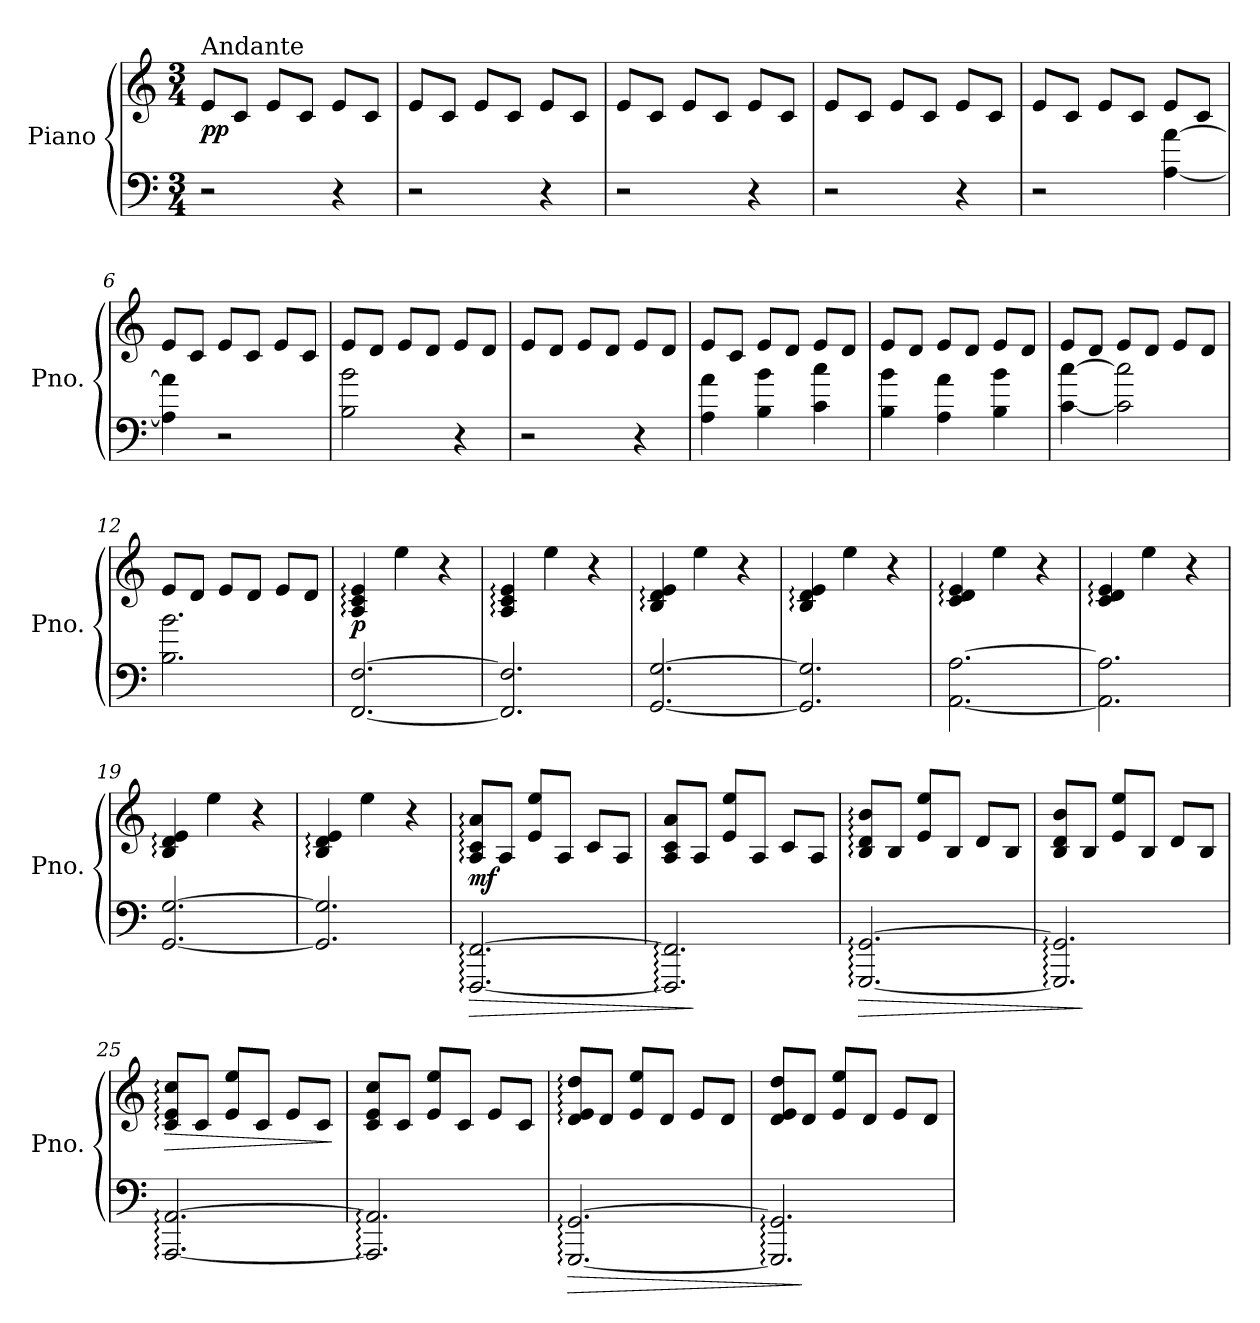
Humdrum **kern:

**kern	**kern	**dynam
*part1	*part1	*part1
*staff2	*staff1	*staff1/2
*I"Piano	*	*
*I'Pno.	*	*
*clefF4	*clefG2	*
*k[]	*k[]	*
*C:	*C:	*
*M3/4	*M3/4	*
=1	=1	=1
!	!LO:TX:a:t=Andante	!
!	!	!LO:DY:b
2r	8e/L	pp
.	8c/J	.
.	8e/L	.
.	8c/J	.
4r	8e/L	.
.	8c/J	.
=2	=2	=2
2r	8e/L	.
.	8c/J	.
.	8e/L	.
.	8c/J	.
4r	8e/L	.
.	8c/J	.
=3	=3	=3
2r	8e/L	.
.	8c/J	.
.	8e/L	.
.	8c/J	.
4r	8e/L	.
.	8c/J	.
=4	=4	=4
2r	8e/L	.
.	8c/J	.
.	8e/L	.
.	8c/J	.
4r	8e/L	.
.	8c/J	.
=5	=5	=5
2r	8e/L	.
.	8c/J	.
.	8e/L	.
.	8c/J	.
[4A\ [4a\	8e/L	.
.	8c/J	.
=6	=6	=6
4A\] 4a\]	8e/L	.
.	8c/J	.
2r	8e/L	.
.	8c/J	.
.	8e/L	.
.	8c/J	.
!!LO:LB:g=z
=7	=7	=7
2B\ 2b\	8e/L	.
.	8d/J	.
.	8e/L	.
.	8d/J	.
4r	8e/L	.
.	8d/J	.
=8	=8	=8
2r	8e/L	.
.	8d/J	.
.	8e/L	.
.	8d/J	.
4r	8e/L	.
.	8d/J	.
=9	=9	=9
4A\ 4a\	8e/L	.
.	8c/J	.
4B\ 4b\	8e/L	.
.	8d/J	.
4c\ 4cc\	8e/L	.
.	8d/J	.
=10	=10	=10
4B\ 4b\	8e/L	.
.	8d/J	.
4A\ 4a\	8e/L	.
.	8d/J	.
4B\ 4b\	8e/L	.
.	8d/J	.
=11	=11	=11
[4c\ [4cc\	8e/L	.
.	8d/J	.
2c\] 2cc\]	8e/L	.
.	8d/J	.
.	8e/L	.
.	8d/J	.
=12	=12	=12
2.B\ 2.b\	8e/L	.
.	8d/J	.
.	8e/L	.
.	8d/J	.
.	8e/L	.
.	8d/J	.
!!LO:LB:g=z
=13	=13	=13
!	!	!LO:DY:b
[2.FF/ [2.F/	4A/: 4c/: 4e/:	p
.	4ee\	.
.	4r	.
=14	=14	=14
2.FF/] 2.F/]	4A/: 4c/: 4e/:	.
.	4ee\	.
.	4r	.
=15	=15	=15
[2.GG/ [2.G/	4B/: 4d/: 4e/:	.
.	4ee\	.
.	4r	.
=16	=16	=16
2.GG/] 2.G/]	4B/: 4d/: 4e/:	.
.	4ee\	.
.	4r	.
=17	=17	=17
[2.AA\ [2.A\	4c/: 4d/: 4e/:	.
.	4ee\	.
.	4r	.
=18	=18	=18
2.AA\] 2.A\]	4c/: 4d/: 4e/:	.
.	4ee\	.
.	4r	.
=19	=19	=19
[2.GG/ [2.G/	4B/: 4d/: 4e/:	.
.	4ee\	.
.	4r	.
=20	=20	=20
2.GG/] 2.G/]	4B/: 4d/: 4e/:	.
.	4ee\	.
.	4r	.
=21	=21	=21
!	!	!LO:HP:b=2
!	!	!LO:DY:n=1:b
[2.FFF/: [2.FF/:	8A/: 8c/: 8a/:L	> mf
.	8A/J	.
.	8e/ 8ee/L	.
.	8A/J	.
.	8c/L	.
.	8A/J	.
!!LO:LB:g=z
=22	=22	=22
2.FFF/]: 2.FF/]:	8A/ 8c/ 8a/L	.
.	8A/J	]
.	8e/ 8ee/L	.
.	8A/J	.
.	8c/L	.
.	8A/J	.
=23	=23	=23
!	!	!LO:HP:b=2
[2.GGG/: [2.GG/:	8B/: 8d/: 8b/:L	>
.	8B/J	.
.	8e/ 8ee/L	.
.	8B/J	.
.	8d/L	.
.	8B/J	.
=24	=24	=24
2.GGG/]: 2.GG/]:	8B/ 8d/ 8b/L	.
.	8B/J	]
.	8e/ 8ee/L	.
.	8B/J	.
.	8d/L	.
.	8B/J	.
=25	=25	=25
!	!	!LO:HP:b
[2.AAA/: [2.AA/:	8c/: 8e/: 8cc/:L	>
.	8c/J	.
.	8e/ 8ee/L	.
.	8c/J	.
.	8e/L	.
.	8c/J	.
.	.	]
=26	=26	=26
2.AAA/]: 2.AA/]:	8c/ 8e/ 8cc/L	.
.	8c/J	.
.	8e/ 8ee/L	.
.	8c/J	.
.	8e/L	.
.	8c/J	.
=27	=27	=27
!	!	!LO:HP:b=2
[2.GGG/: [2.GG/:	8d/: 8e/: 8dd/:L	>
.	8d/J	.
.	8e/ 8ee/L	.
.	8d/J	.
.	8e/L	.
.	8d/J	.
!!LO:LB:g=z
=28	=28	=28
2.GGG/]: 2.GG/]:	8d/ 8e/ 8dd/L	.
.	8d/J	]
.	8e/ 8ee/L	.
.	8d/J	.
.	8e/L	.
.	8d/J	.
=	=	=
*-	*-	*-
